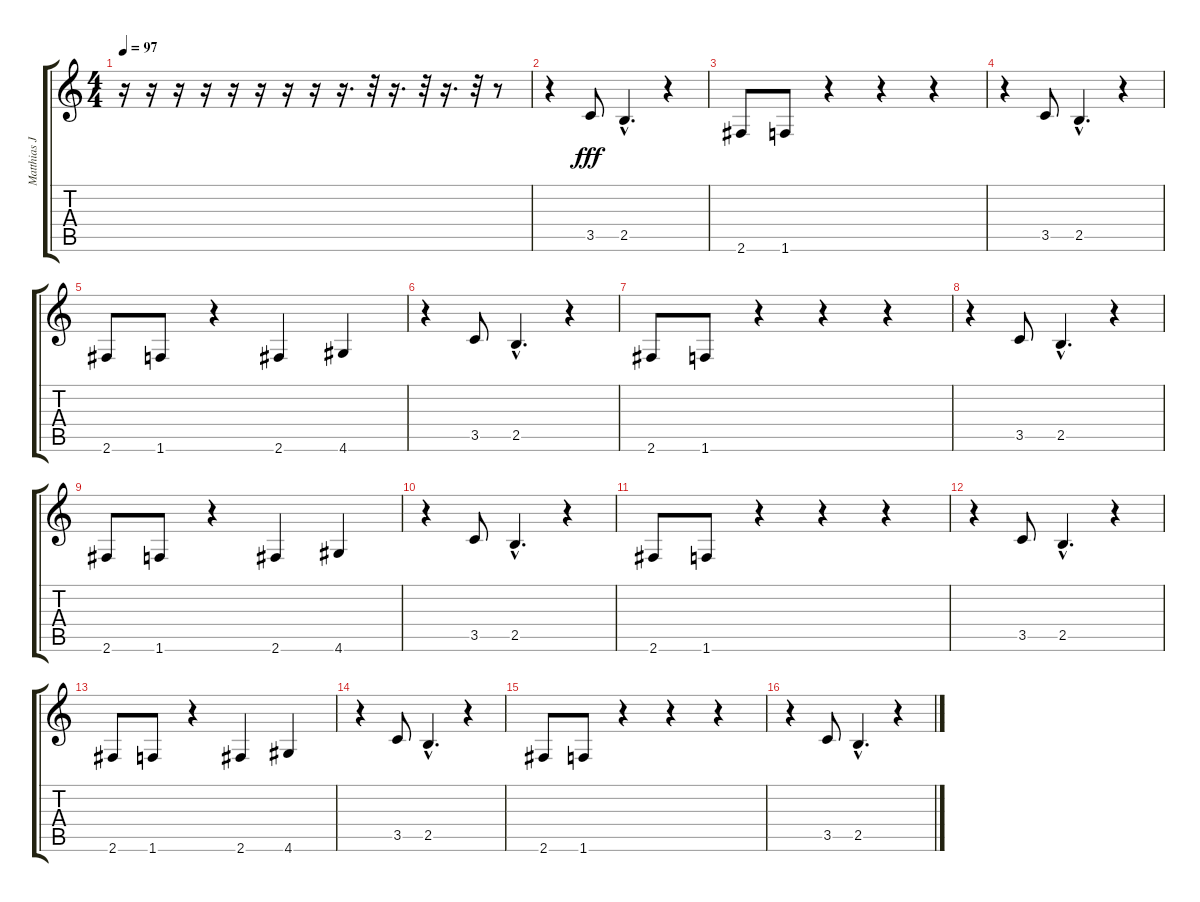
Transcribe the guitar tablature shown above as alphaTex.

\track ("Matthias Jabs - Low Rhythm Guitar" "Matthias J") {instrument distortionguitar}
\staff {score tabs}
\tuning (E4 B3 G3 D3 A2 E2) {hide}
\ts (4 4)
\tempo 97
\clef g2
\ks c
r.16{dy fff} r.16 r.16 r.16 r.16 r.16 r.16 r.16 r.16{d} r.32 r.16{d} r.32 r.16{d} r.32 r.8 |
r.4 3.5.8 2.5{hac}.4{d} r.4 |
2.6.8 1.6.8 r.4 r.4 r.4 |
r.4 3.5.8 2.5{hac}.4{d} r.4 |
2.6.8 1.6.8 r.4 2.6.4 4.6.4 |
r.4 3.5.8 2.5{hac}.4{d} r.4 |
2.6.8 1.6.8 r.4 r.4 r.4 |
r.4 3.5.8 2.5{hac}.4{d} r.4 |
2.6.8 1.6.8 r.4 2.6.4 4.6.4 |
r.4 3.5.8 2.5{hac}.4{d} r.4 |
2.6.8 1.6.8 r.4 r.4 r.4 |
r.4 3.5.8 2.5{hac}.4{d} r.4 |
2.6.8 1.6.8 r.4 2.6.4 4.6.4 |
r.4 3.5.8 2.5{hac}.4{d} r.4 |
2.6.8 1.6.8 r.4 r.4 r.4 |
r.4 3.5.8 2.5{hac}.4{d} r.4
